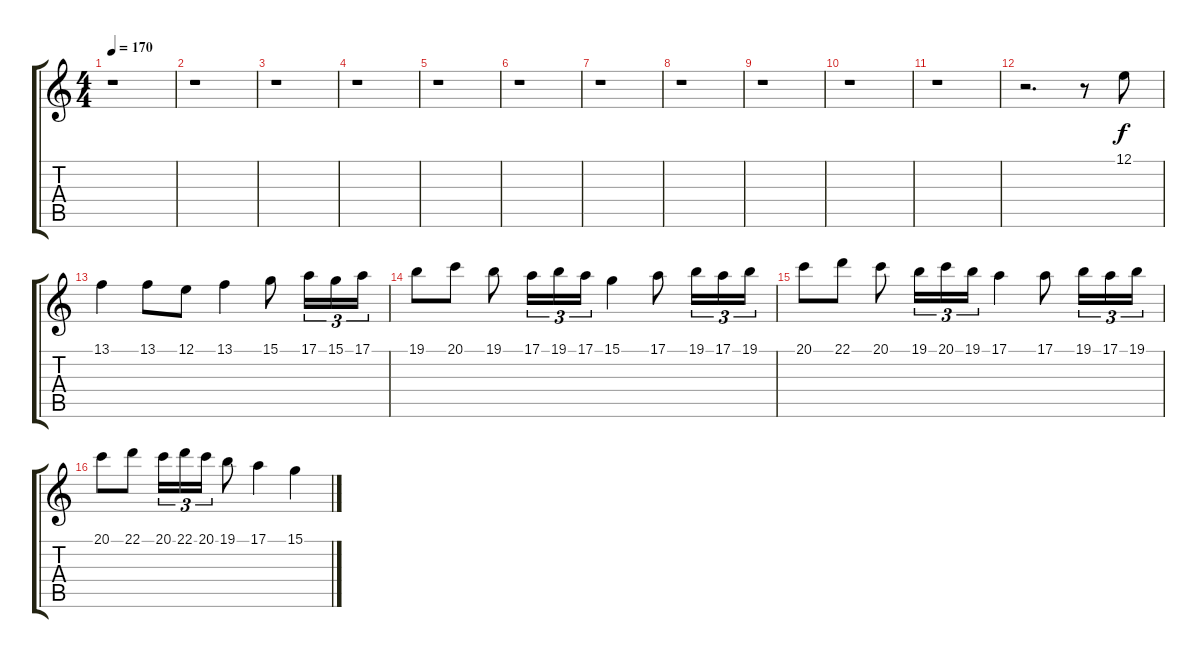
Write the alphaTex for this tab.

\track "" {instrument flute}
\staff {score tabs}
\tuning (E4 B3 G3 D3 A2 E2) {hide}
\ts (4 4)
\tempo 170
\clef g2
\ks c
r.1{dy f} |
r.1 |
r.1 |
r.1 |
r.1 |
r.1 |
r.1 |
r.1 |
r.1 |
r.1 |
r.1 |
r.2{d} r.8 12.1.8 |
13.1.4 13.1.8 12.1.8 13.1.4 15.1.8 17.1.16{tu (3 2)} 15.1.16{tu (3 2)} 17.1.16{tu (3 2)} |
19.1.8 20.1.8 19.1.8 17.1.16{tu (3 2)} 19.1.16{tu (3 2)} 17.1.16{tu (3 2)} 15.1.4 17.1.8 19.1.16{tu (3 2)} 17.1.16{tu (3 2)} 19.1.16{tu (3 2)} |
20.1.8 22.1.8 20.1.8 19.1.16{tu (3 2)} 20.1.16{tu (3 2)} 19.1.16{tu (3 2)} 17.1.4 17.1.8 19.1.16{tu (3 2)} 17.1.16{tu (3 2)} 19.1.16{tu (3 2)} |
20.1.8 22.1.8 20.1.16{tu (3 2)} 22.1.16{tu (3 2)} 20.1.16{tu (3 2)} 19.1.8 17.1.4 15.1.4
